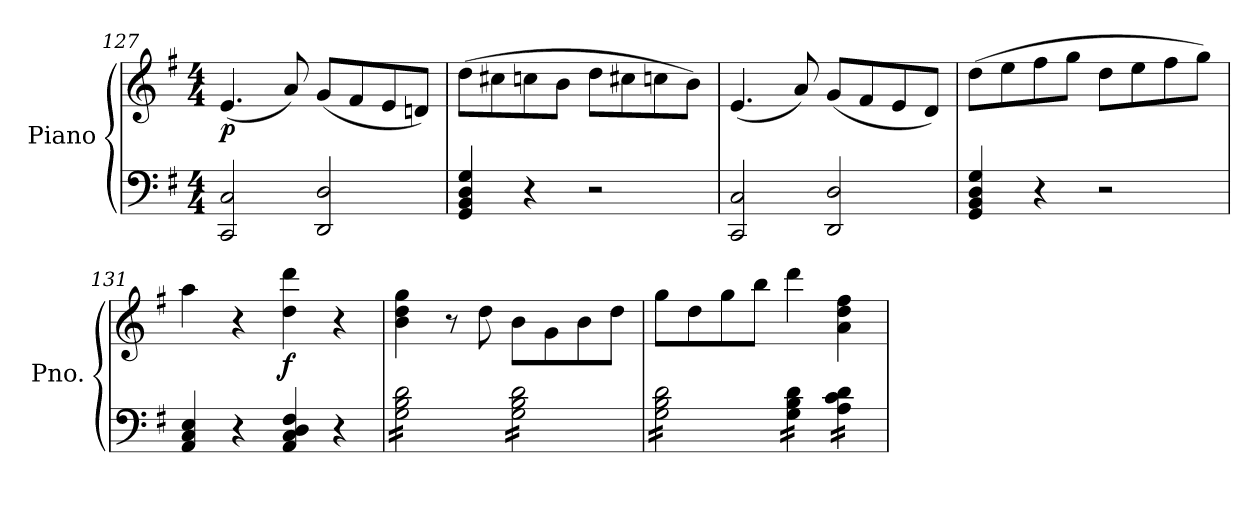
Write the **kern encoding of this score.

**kern	**kern	**dynam
*part1	*part1	*part1
*staff2	*staff1	*staff1/2
*I"Piano	*	*
*I'Pno.	*	*
*clefF4	*clefG2	*
*k[f#]	*k[f#]	*
*M4/4	*M4/4	*
=127	=127	=127
!	!	!LO:DY:b
2CC/ 2C/	(4.e/	p
.	8a/)	.
2DD/ 2D/	(8g/L	.
.	8f#/	.
.	8e/	.
.	8dn/J)	.
=128	=128	=128
4GG/ 4BB/ 4D/ 4G/	(8dd\L	.
.	8cc#X\	.
4r	8ccn\	.
.	8b\J	.
2r	8dd\L	.
.	8cc#X\	.
.	8ccn\	.
.	8b\J)	.
=129	=129	=129
2CC/ 2C/	(4.e/	.
.	8a/)	.
2DD/ 2D/	(8g/L	.
.	8f#/	.
.	8e/	.
.	8d/J)	.
=130	=130	=130
4GG/ 4BB/ 4D/ 4G/	(8dd\L	.
.	8ee\	.
4r	8ff#\	.
.	8gg\J	.
2r	8dd\L	.
.	8ee\	.
.	8ff#\	.
.	8gg\J)	.
=131	=131	=131
4AA/ 4C/ 4E/	4aa\	.
4r	4r	.
!	!	!LO:DY:b
4AA/ 4C/ 4D/ 4F#/	4dd\ 4ddd\	f
4r	4r	.
=132	=132	=132
*tremolo	*	*
16G\ 16B\ 16d\LL	4b\ 4dd\ 4gg\	.
16G\ 16B\ 16d\	.	.
16G\ 16B\ 16d\	.	.
16G\ 16B\ 16d\	.	.
16G\ 16B\ 16d\	8r	.
16G\ 16B\ 16d\	.	.
16G\ 16B\ 16d\	8dd\	.
16G\ 16B\ 16d\JJ	.	.
16G\ 16B\ 16d\LL	8b\L	.
16G\ 16B\ 16d\	.	.
16G\ 16B\ 16d\	8g\	.
16G\ 16B\ 16d\	.	.
16G\ 16B\ 16d\	8b\	.
16G\ 16B\ 16d\	.	.
16G\ 16B\ 16d\	8dd\J	.
16G\ 16B\ 16d\JJ	.	.
=133	=133	=133
16G\ 16B\ 16d\LL	8gg\L	.
16G\ 16B\ 16d\	.	.
16G\ 16B\ 16d\	8dd\	.
16G\ 16B\ 16d\	.	.
16G\ 16B\ 16d\	8gg\	.
16G\ 16B\ 16d\	.	.
16G\ 16B\ 16d\	8bb\J	.
16G\ 16B\ 16d\JJ	.	.
16G\ 16B\ 16d\LL	4ddd\	.
16G\ 16B\ 16d\	.	.
16G\ 16B\ 16d\	.	.
16G\ 16B\ 16d\JJ	.	.
16A\ 16c\ 16d\LL	4a\ 4dd\ 4ff#\	.
16A\ 16c\ 16d\	.	.
16A\ 16c\ 16d\	.	.
16A\ 16c\ 16d\JJ	.	.
*Xtremolo	*	*
=	=	=
*-	*-	*-
